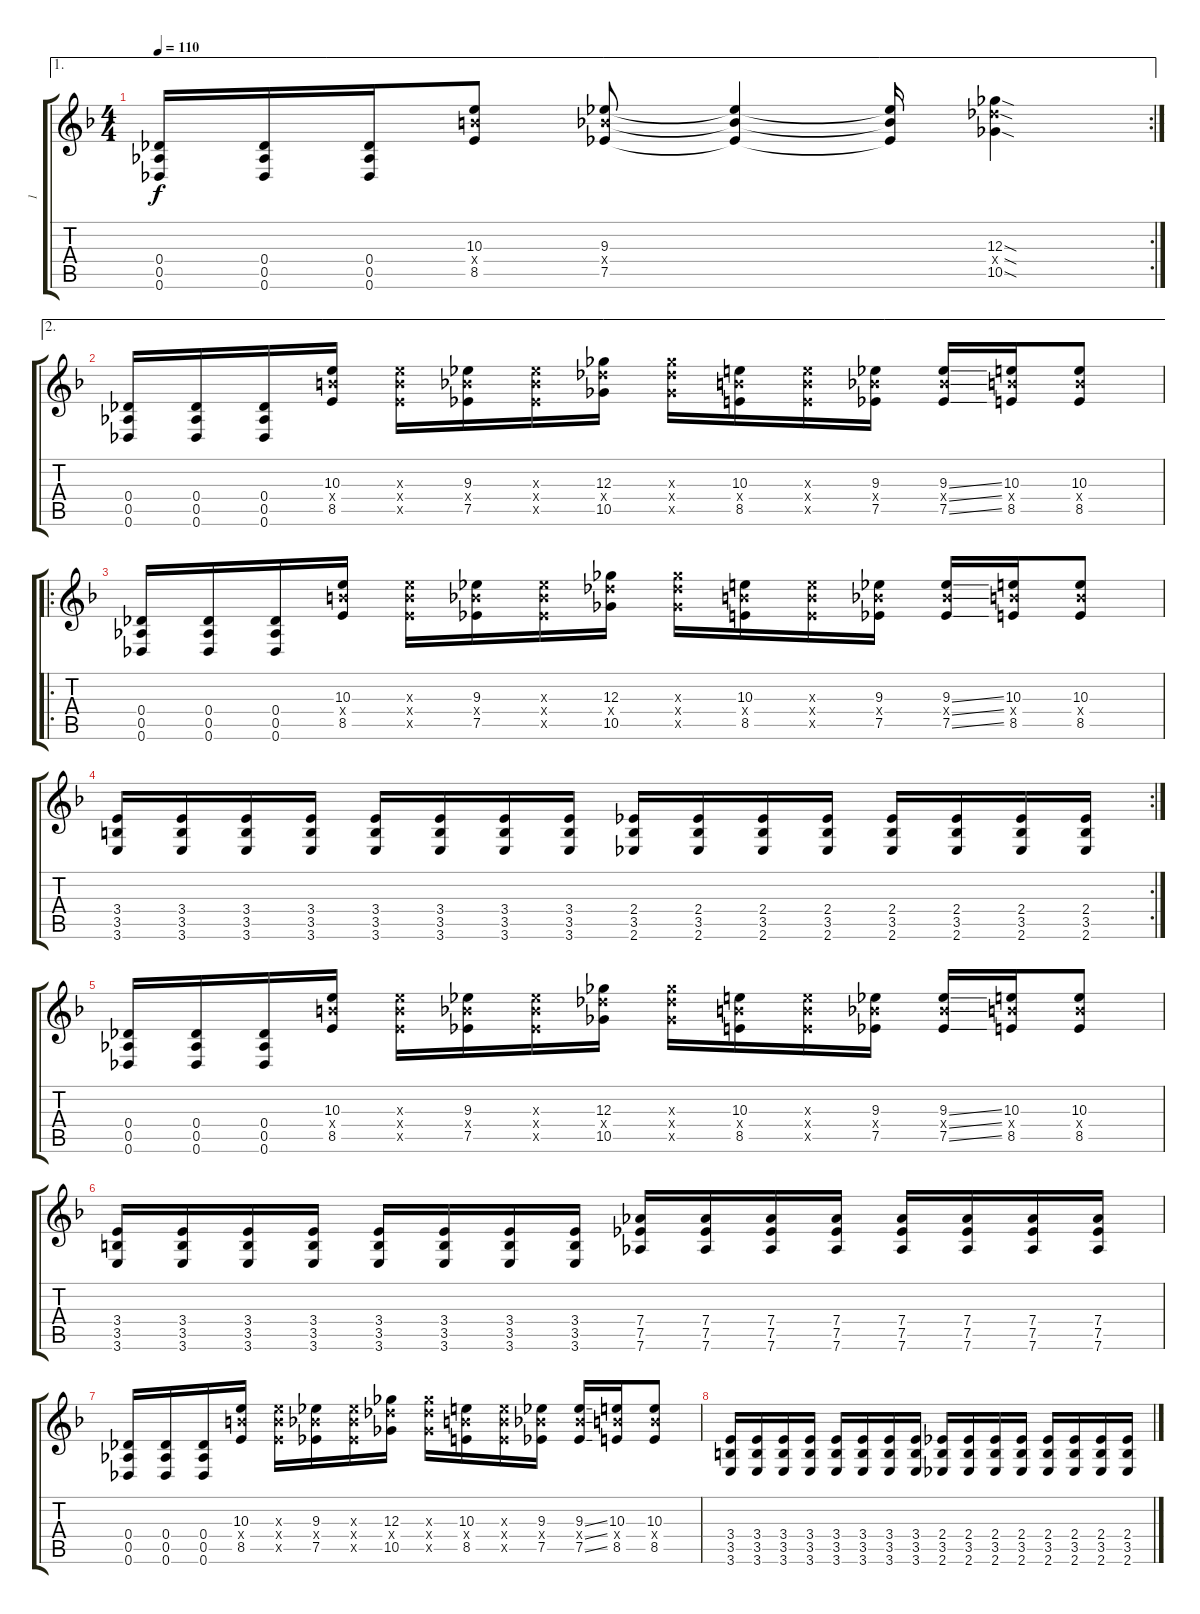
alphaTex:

\track ("1" "1") {instrument distortionguitar}
\staff {score tabs}
\tuning (Eb4 Bb3 Gb3 Db3 Ab2 Db2) {hide}
\ae 1
\rc 2
\ts (4 4)
\tempo 110
\clef g2
\ks f
(0.4 0.5 0.6).16{dy f} (0.4 0.5 0.6).16 (0.4 0.5 0.6).16 (10.3 10.4{x} 8.5).8 (9.3 9.4{x} 7.5).8 (9.3{t} 9.4{t} 7.5{t}).4 (9.3{t} 9.4{t} 7.5{t}).16 (12.3{sod} 12.4{sod x} 10.5{sod}).4 |
\ae 2
(0.4 0.5 0.6).16 (0.4 0.5 0.6).16 (0.4 0.5 0.6).16 (10.3 10.4{x} 8.5).16 (10.3{x} 10.4{x} 8.5{x}).16 (9.3 9.4{x} 7.5).16 (9.3{x} 9.4{x} 7.5{x}).16 (12.3 12.4{x} 10.5).16 (12.3{x} 12.4{x} 10.5{x}).16 (10.3 10.4{x} 8.5).16 (10.3{x} 10.4{x} 8.5{x}).16 (9.3 9.4{x} 7.5).16 (9.3{ss} 9.4{ss x} 7.5{ss}).16 (10.3 10.4{x} 8.5).16 (10.3 10.4{x} 8.5).8 |
\ro
(0.4 0.5 0.6).16 (0.4 0.5 0.6).16 (0.4 0.5 0.6).16 (10.3 10.4{x} 8.5).16 (10.3{x} 10.4{x} 8.5{x}).16 (9.3 9.4{x} 7.5).16 (9.3{x} 9.4{x} 7.5{x}).16 (12.3 12.4{x} 10.5).16 (12.3{x} 12.4{x} 10.5{x}).16 (10.3 10.4{x} 8.5).16 (10.3{x} 10.4{x} 8.5{x}).16 (9.3 9.4{x} 7.5).16 (9.3{ss} 9.4{ss x} 7.5{ss}).16 (10.3 10.4{x} 8.5).16 (10.3 10.4{x} 8.5).8 |
\rc 2
(3.4 3.5 3.6).16 (3.4 3.5 3.6).16 (3.4 3.5 3.6).16 (3.4 3.5 3.6).16 (3.4 3.5 3.6).16 (3.4 3.5 3.6).16 (3.4 3.5 3.6).16 (3.4 3.5 3.6).16 (2.4 3.5 2.6).16 (2.4 3.5 2.6).16 (2.4 3.5 2.6).16 (2.4 3.5 2.6).16 (2.4 3.5 2.6).16 (2.4 3.5 2.6).16 (2.4 3.5 2.6).16 (2.4 3.5 2.6).16 |
(0.4 0.5 0.6).16 (0.4 0.5 0.6).16 (0.4 0.5 0.6).16 (10.3 10.4{x} 8.5).16 (10.3{x} 10.4{x} 8.5{x}).16 (9.3 9.4{x} 7.5).16 (9.3{x} 9.4{x} 7.5{x}).16 (12.3 12.4{x} 10.5).16 (12.3{x} 12.4{x} 10.5{x}).16 (10.3 10.4{x} 8.5).16 (10.3{x} 10.4{x} 8.5{x}).16 (9.3 9.4{x} 7.5).16 (9.3{ss} 9.4{ss x} 7.5{ss}).16 (10.3 10.4{x} 8.5).16 (10.3 10.4{x} 8.5).8 |
(3.4 3.5 3.6).16 (3.4 3.5 3.6).16 (3.4 3.5 3.6).16 (3.4 3.5 3.6).16 (3.4 3.5 3.6).16 (3.4 3.5 3.6).16 (3.4 3.5 3.6).16 (3.4 3.5 3.6).16 (7.4 7.5 7.6).16 (7.4 7.5 7.6).16 (7.4 7.5 7.6).16 (7.4 7.5 7.6).16 (7.4 7.5 7.6).16 (7.4 7.5 7.6).16 (7.4 7.5 7.6).16 (7.4 7.5 7.6).16 |
(0.4 0.5 0.6).16 (0.4 0.5 0.6).16 (0.4 0.5 0.6).16 (10.3 10.4{x} 8.5).16 (10.3{x} 10.4{x} 8.5{x}).16 (9.3 9.4{x} 7.5).16 (9.3{x} 9.4{x} 7.5{x}).16 (12.3 12.4{x} 10.5).16 (12.3{x} 12.4{x} 10.5{x}).16 (10.3 10.4{x} 8.5).16 (10.3{x} 10.4{x} 8.5{x}).16 (9.3 9.4{x} 7.5).16 (9.3{ss} 9.4{ss x} 7.5{ss}).16 (10.3 10.4{x} 8.5).16 (10.3 10.4{x} 8.5).8 |
(3.4 3.5 3.6).16 (3.4 3.5 3.6).16 (3.4 3.5 3.6).16 (3.4 3.5 3.6).16 (3.4 3.5 3.6).16 (3.4 3.5 3.6).16 (3.4 3.5 3.6).16 (3.4 3.5 3.6).16 (2.4 3.5 2.6).16 (2.4 3.5 2.6).16 (2.4 3.5 2.6).16 (2.4 3.5 2.6).16 (2.4 3.5 2.6).16 (2.4 3.5 2.6).16 (2.4 3.5 2.6).16 (2.4 3.5 2.6).16
